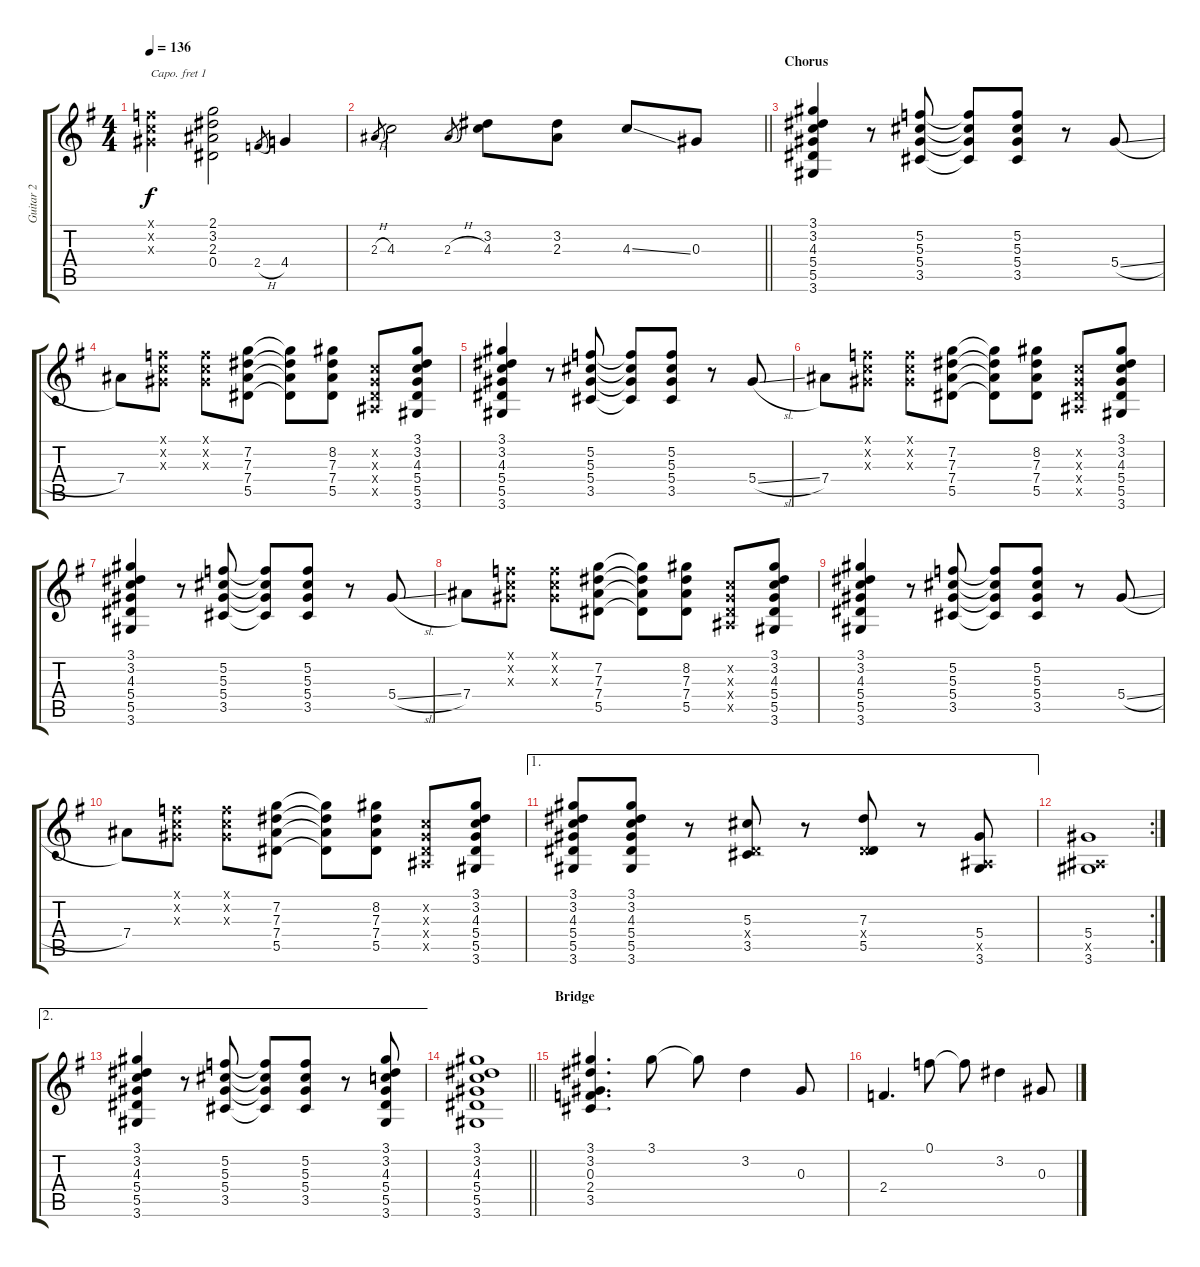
\track ("Guitar 2" "Guitar 2") {instrument electricguitarclean}
\staff {score tabs}
\capo 1
\tuning (E4 B3 G3 D3 A2 E2) {hide}
\ts (4 4)
\tempo 136
\clef g2
\ks g
(0.1{x} 0.2{x} 0.3{x}).4{dy f} (2.1 3.2 2.3 0.4).2 2.4{h}.8{gr} 4.4.4 |
\barLineRight lightlight
2.3{h}.8{gr} 4.3.2 2.3{h}.8{gr} (3.2 4.3).8 (3.2 2.3).8 4.3{ss}.8 0.3.8 |
\section ("" "Chorus")
(3.1 3.2 4.3 5.4 5.5 3.6).4 r.8 (5.2 5.3 5.4 3.5).8 (5.2{t} 5.3{t} 5.4{t} 3.5{t}).8 (5.2 5.3 5.4 3.5).8 r.8 5.4{sl}.8 |
7.4.8 (0.1{x} 0.2{x} 0.3{x}).8 (0.1{x} 0.2{x} 0.3{x}).8 (7.2 7.3 7.4 5.5).8 (7.2{t} 7.3{t} 7.4{t} 5.5{t}).8 (8.2 7.3 7.4 5.5).8 (0.2{x} 0.3{x} 0.4{x} 0.5{x}).8 (3.1 3.2 4.3 5.4 5.5 3.6).8 |
(3.1 3.2 4.3 5.4 5.5 3.6).4 r.8 (5.2 5.3 5.4 3.5).8 (5.2{t} 5.3{t} 5.4{t} 3.5{t}).8 (5.2 5.3 5.4 3.5).8 r.8 5.4{sl}.8 |
7.4.8 (0.1{x} 0.2{x} 0.3{x}).8 (0.1{x} 0.2{x} 0.3{x}).8 (7.2 7.3 7.4 5.5).8 (7.2{t} 7.3{t} 7.4{t} 5.5{t}).8 (8.2 7.3 7.4 5.5).8 (0.2{x} 0.3{x} 0.4{x} 0.5{x}).8 (3.1 3.2 4.3 5.4 5.5 3.6).8 |
(3.1 3.2 4.3 5.4 5.5 3.6).4 r.8 (5.2 5.3 5.4 3.5).8 (5.2{t} 5.3{t} 5.4{t} 3.5{t}).8 (5.2 5.3 5.4 3.5).8 r.8 5.4{sl}.8 |
7.4.8 (0.1{x} 0.2{x} 0.3{x}).8 (0.1{x} 0.2{x} 0.3{x}).8 (7.2 7.3 7.4 5.5).8 (7.2{t} 7.3{t} 7.4{t} 5.5{t}).8 (8.2 7.3 7.4 5.5).8 (0.2{x} 0.3{x} 0.4{x} 0.5{x}).8 (3.1 3.2 4.3 5.4 5.5 3.6).8 |
(3.1 3.2 4.3 5.4 5.5 3.6).4 r.8 (5.2 5.3 5.4 3.5).8 (5.2{t} 5.3{t} 5.4{t} 3.5{t}).8 (5.2 5.3 5.4 3.5).8 r.8 5.4{sl}.8 |
7.4.8 (0.1{x} 0.2{x} 0.3{x}).8 (0.1{x} 0.2{x} 0.3{x}).8 (7.2 7.3 7.4 5.5).8 (7.2{t} 7.3{t} 7.4{t} 5.5{t}).8 (8.2 7.3 7.4 5.5).8 (0.2{x} 0.3{x} 0.4{x} 0.5{x}).8 (3.1 3.2 4.3 5.4 5.5 3.6).8 |
\ae 1
(3.1 3.2 4.3 5.4 5.5 3.6).8 (3.1 3.2 4.3 5.4 5.5 3.6).8 r.8 (5.3 0.4{x} 3.5).8 r.8 (7.3 0.4{x} 5.5).8 r.8 (5.4 0.5{x} 3.6).8 |
\rc 2
(5.4 0.5{x} 3.6).1 |
\ae 2
(3.1 3.2 4.3 5.4 5.5 3.6).4 r.8 (5.2 5.3 5.4 3.5).8 (5.2{t} 5.3{t} 5.4{t} 3.5{t}).8 (5.2 5.3 5.4 3.5).8 r.8 (3.1 3.2 4.3 5.4 5.5 3.6).8 |
\barLineRight lightlight
(3.1 3.2 4.3 5.4 5.5 3.6).1 |
\section ("" "Bridge")
(3.1 3.2 0.3 2.4 3.5).4{d} 3.1.8 3.1{t}.8 3.2.4 0.3.8 |
2.4.4{d} 0.1.8 0.1{t}.8 3.2.4 0.3.8
